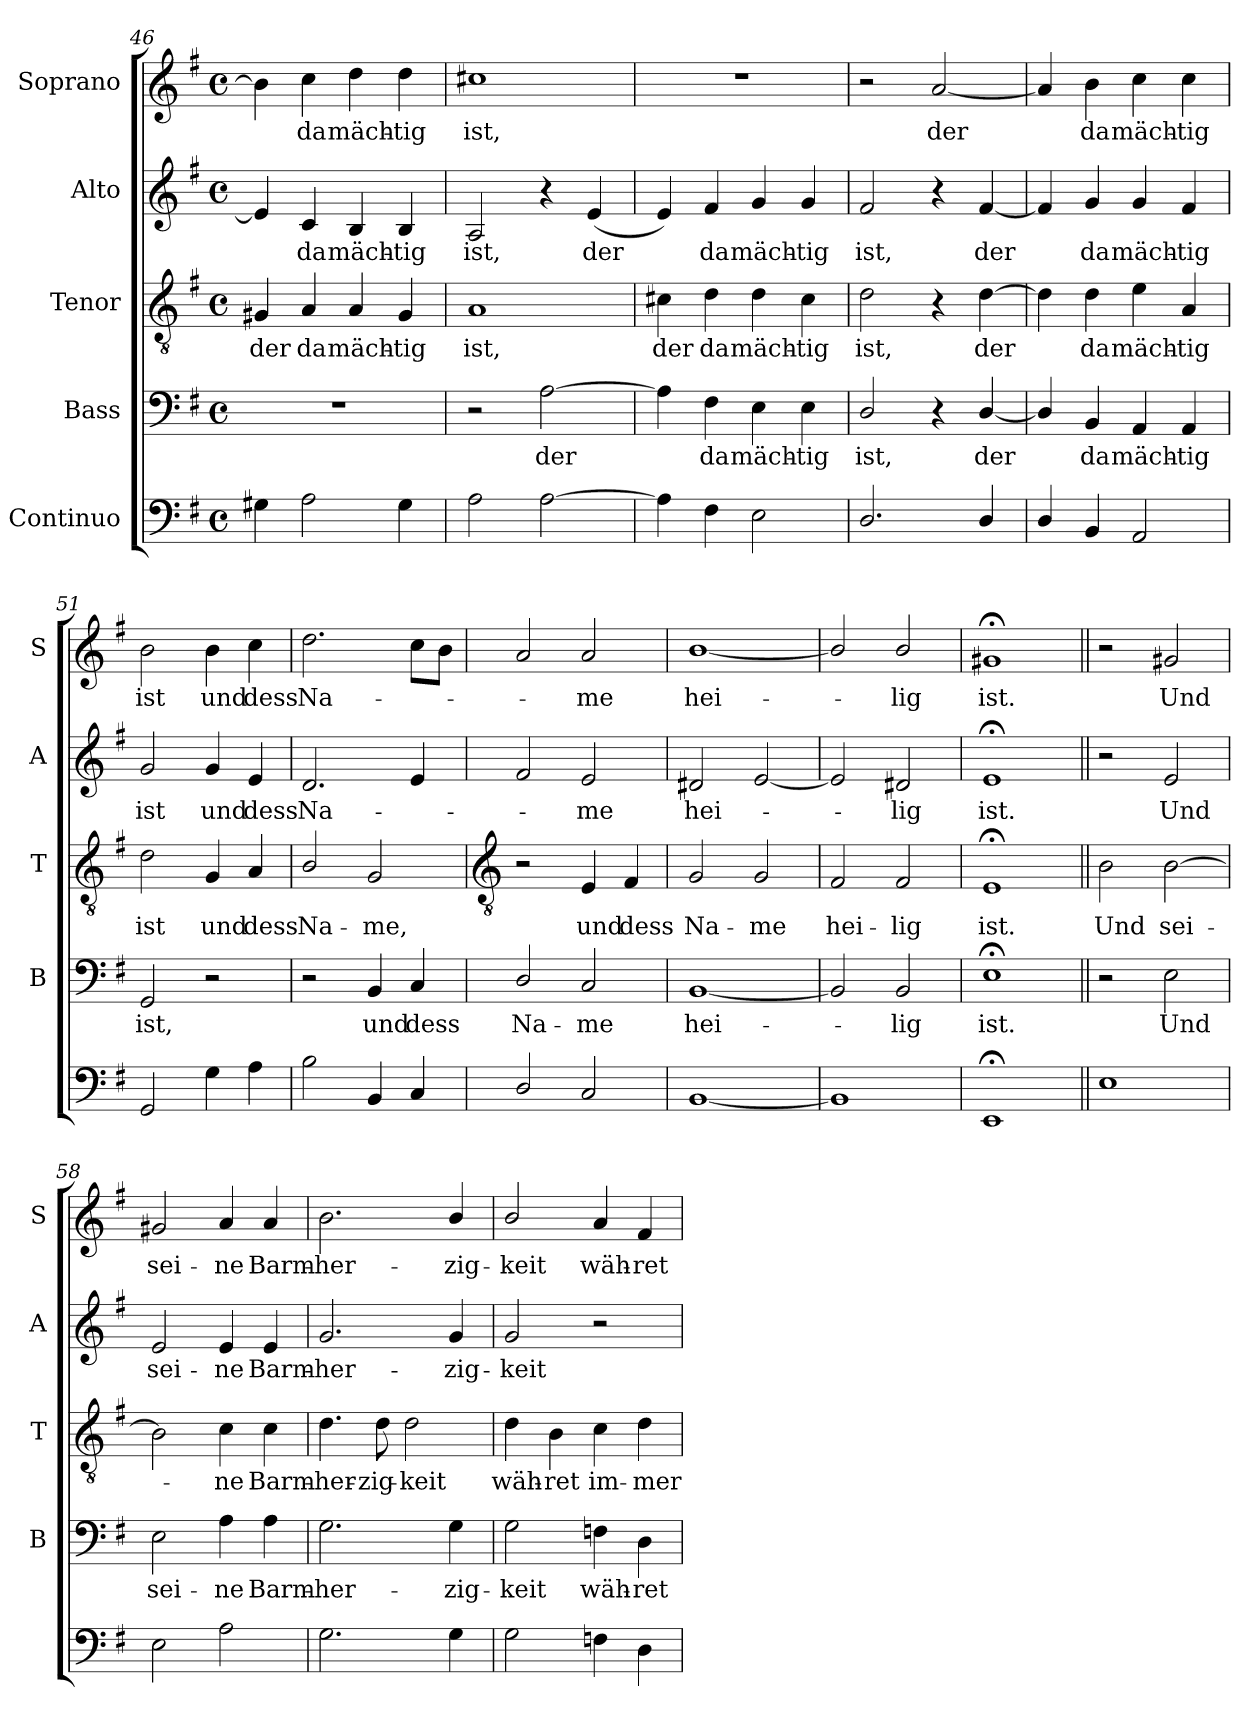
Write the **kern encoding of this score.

**kern	**kern	**text	**kern	**text	**kern	**text	**kern	**text
*part5	*part4	*part4	*part3	*part3	*part2	*part2	*part1	*part1
*staff5	*staff4	*staff4	*staff3	*staff3	*staff2	*staff2	*staff1	*staff1
*I"Continuo	*I"Bass	*	*I"Tenor	*	*I"Alto	*	*I"Soprano	*
*	*I'B	*	*I'T	*	*I'A	*	*I'S	*
!!LO:LB:g=z
*clefF4	*clefF4	*	*clefGv2	*	*clefG2	*	*clefG2	*
*k[f#]	*k[f#]	*	*k[f#]	*	*k[f#]	*	*k[f#]	*
*G:	*G:	*	*G:	*	*G:	*	*G:	*
*M4/4	*M4/4	*	*M4/4	*	*M4/4	*	*M4/4	*
*met(c)	*met(c)	*	*met(c)	*	*met(c)	*	*met(c)	*
=46	=46	=46	=46	=46	=46	=46	=46	=46
!	!	!	!	!LO:LY:b	!	!	!	!
4G#X	1r	.	4G#X	der	4e]	.	4b]	.
!	!	!	!	!LO:LY:b	!	!LO:LY:b	!	!LO:LY:b
2A	.	.	4A	da	4c	da	4cc	da
!	!	!	!	!LO:LY:b	!	!LO:LY:b	!	!LO:LY:b
.	.	.	4A	mäch-	4B	mäch-	4dd	mäch-
!	!	!	!	!LO:LY:b	!	!LO:LY:b	!	!LO:LY:b
4G#	.	.	4G#	-tig	4B	-tig	4dd	-tig
=47	=47	=47	=47	=47	=47	=47	=47	=47
!	!	!	!	!LO:LY:b	!	!LO:LY:b	!	!LO:LY:b
2A	2r	.	1A	ist,	2A	ist,	1cc#X	ist,
!	!	!LO:LY:b	!	!	!	!	!	!
[2A	[2A	der	.	.	4r	.	.	.
!	!	!	!	!	!	!LO:LY:b	!	!
.	.	.	.	.	(<4e	der	.	.
=48	=48	=48	=48	=48	=48	=48	=48	=48
!	!	!	!	!LO:LY:b	!	!	!	!
4A]	4A]	.	4c#X	der	4e)	.	1r	.
!	!	!LO:LY:b	!	!LO:LY:b	!	!LO:LY:b	!	!
4F#	4F#	da	4d	da	4f#	da	.	.
!	!	!LO:LY:b	!	!LO:LY:b	!	!LO:LY:b	!	!
2E	4E	mäch-	4d	mäch-	4g	mäch-	.	.
!	!	!LO:LY:b	!	!LO:LY:b	!	!LO:LY:b	!	!
.	4E	-tig	4c#	-tig	4g	-tig	.	.
=49	=49	=49	=49	=49	=49	=49	=49	=49
!	!	!LO:LY:b	!	!LO:LY:b	!	!LO:LY:b	!	!
2.D/	2D/	ist,	2d	ist,	2f#	ist,	2r	.
!	!	!	!	!	!	!	!	!LO:LY:b
.	4r	.	4r	.	4r	.	[2a	der
!	!	!LO:LY:b	!	!LO:LY:b	!	!LO:LY:b	!	!
4D/	[4D/	der	[4d	der	[4f#	der	.	.
=50	=50	=50	=50	=50	=50	=50	=50	=50
4D/	4D/]	.	4d]	.	4f#]	.	4a]	.
!	!	!LO:LY:b	!	!LO:LY:b	!	!LO:LY:b	!	!LO:LY:b
4BB	4BB	da	4d	da	4g	da	4b	da
!	!	!LO:LY:b	!	!LO:LY:b	!	!LO:LY:b	!	!LO:LY:b
2AA	4AA	mäch-	4e	mäch-	4g	mäch-	4cc	mäch-
!	!	!LO:LY:b	!	!LO:LY:b	!	!LO:LY:b	!	!LO:LY:b
.	4AA	-tig	4A	-tig	4f#	-tig	4cc	-tig
=51	=51	=51	=51	=51	=51	=51	=51	=51
!	!	!LO:LY:b	!	!LO:LY:b	!	!LO:LY:b	!	!LO:LY:b
2GG	2GG	ist,	2d	ist	2g	ist	2b	ist
!	!	!	!	!LO:LY:b	!	!LO:LY:b	!	!LO:LY:b
4G	2r	.	4G	und	4g	und	4b	und
!	!	!	!	!LO:LY:b	!	!LO:LY:b	!	!LO:LY:b
4A	.	.	4A	dess	4e	dess	4cc	dess
=52	=52	=52	=52	=52	=52	=52	=52	=52
!	!	!	!	!LO:LY:b	!	!LO:LY:b	!	!LO:LY:b
2B	2r	.	2B/	Na-	2.d	Na-	2.dd	Na-
!	!	!LO:LY:b	!	!LO:LY:b	!	!	!	!
4BB	4BB	und	2G	-me,	.	.	.	.
!	!	!LO:LY:b	!	!	!	!	!	!
4C	4C	dess	.	.	4e	.	8ccL	.
.	.	.	.	.	.	.	8bJ	.
!!LO:LB:g=z
=53	=53	=53	=53	=53	=53	=53	=53	=53
*	*	*	*clefGv2	*	*	*	*	*
!	!	!LO:LY:b	!	!	!	!	!	!
2D/	2D/	Na-	2r	.	2f#	.	2a	.
!	!	!LO:LY:b	!	!LO:LY:b	!	!LO:LY:b	!	!LO:LY:b
2C	2C	-me	4E	und	2e	me	2a	me
!	!	!	!	!LO:LY:b	!	!	!	!
.	.	.	4F#	dess	.	.	.	.
=54	=54	=54	=54	=54	=54	=54	=54	=54
!	!	!LO:LY:b	!	!LO:LY:b	!	!LO:LY:b	!	!LO:LY:b
[1BB	[1BB	hei-	2G	Na-	2d#X	hei-	[1b/	hei-
!	!	!	!	!LO:LY:b	!	!	!	!
.	.	.	2G	-me	[2e	.	.	.
=55	=55	=55	=55	=55	=55	=55	=55	=55
!	!	!	!	!LO:LY:b	!	!	!	!
1BB]	2BB]	.	2F#	hei-	2e]	.	2b/]	.
!	!	!LO:LY:b	!	!LO:LY:b	!	!LO:LY:b	!	!LO:LY:b
.	2BB	lig	2F#	-lig	2d#X	lig	2b/	lig
=56	=56	=56	=56	=56	=56	=56	=56	=56
!	!	!LO:LY:b	!	!LO:LY:b	!	!LO:LY:b	!	!LO:LY:b
1EE;<	1E;<	ist.	1E;<	ist.	1e;<	ist.	1g#X;<	ist.
=57||	=57||	=57||	=57||	=57||	=57||	=57||	=57||	=57||
!	!	!	!	!LO:LY:b	!	!	!	!
1E	2r	.	2B	Und	2r	.	2r	.
!	!	!LO:LY:b	!	!LO:LY:b	!	!LO:LY:b	!	!LO:LY:b
.	2E	Und	[2B	sei-	2e	Und	2g#X	Und
=58	=58	=58	=58	=58	=58	=58	=58	=58
!	!	!LO:LY:b	!	!	!	!LO:LY:b	!	!LO:LY:b
2E	2E	sei-	2B]	.	2e	sei-	2g#X	sei-
!	!	!LO:LY:b	!	!LO:LY:b	!	!LO:LY:b	!	!LO:LY:b
2A	4A	-ne	4c	ne	4e	-ne	4a	-ne
!	!	!LO:LY:b	!	!LO:LY:b	!	!LO:LY:b	!	!LO:LY:b
.	4A	Barm-	4c	Barm-	4e	Barm-	4a	Barm-
=59	=59	=59	=59	=59	=59	=59	=59	=59
!	!	!LO:LY:b	!	!LO:LY:b	!	!LO:LY:b	!	!LO:LY:b
2.G	2.G	-her-	4.d	-her-	2.g	-her-	2.b	-her-
!	!	!	!	!LO:LY:b	!	!	!	!
.	.	.	8d	-zig-	.	.	.	.
!	!	!	!	!LO:LY:b	!	!	!	!
.	.	.	2d	-keit	.	.	.	.
!	!	!LO:LY:b	!	!	!	!LO:LY:b	!	!LO:LY:b
4G	4G	-zig-	.	.	4g	-zig-	4b/	-zig-
=60	=60	=60	=60	=60	=60	=60	=60	=60
!	!	!LO:LY:b	!	!LO:LY:b	!	!LO:LY:b	!	!LO:LY:b
2G	2G	-keit	4d	wäh-	2g	-keit	2b/	-keit
!	!	!	!	!LO:LY:b	!	!	!	!
.	.	.	4B	-ret	.	.	.	.
!	!	!LO:LY:b	!	!LO:LY:b	!	!	!	!LO:LY:b
4Fn	4Fn	wäh-	4c	im-	2r	.	4a	wäh-
!	!	!LO:LY:b	!	!LO:LY:b	!	!	!	!LO:LY:b
4D	4D	-ret	4d	-mer	.	.	4f#	-ret
=	=	=	=	=	=	=	=	=
*-	*-	*-	*-	*-	*-	*-	*-	*-
